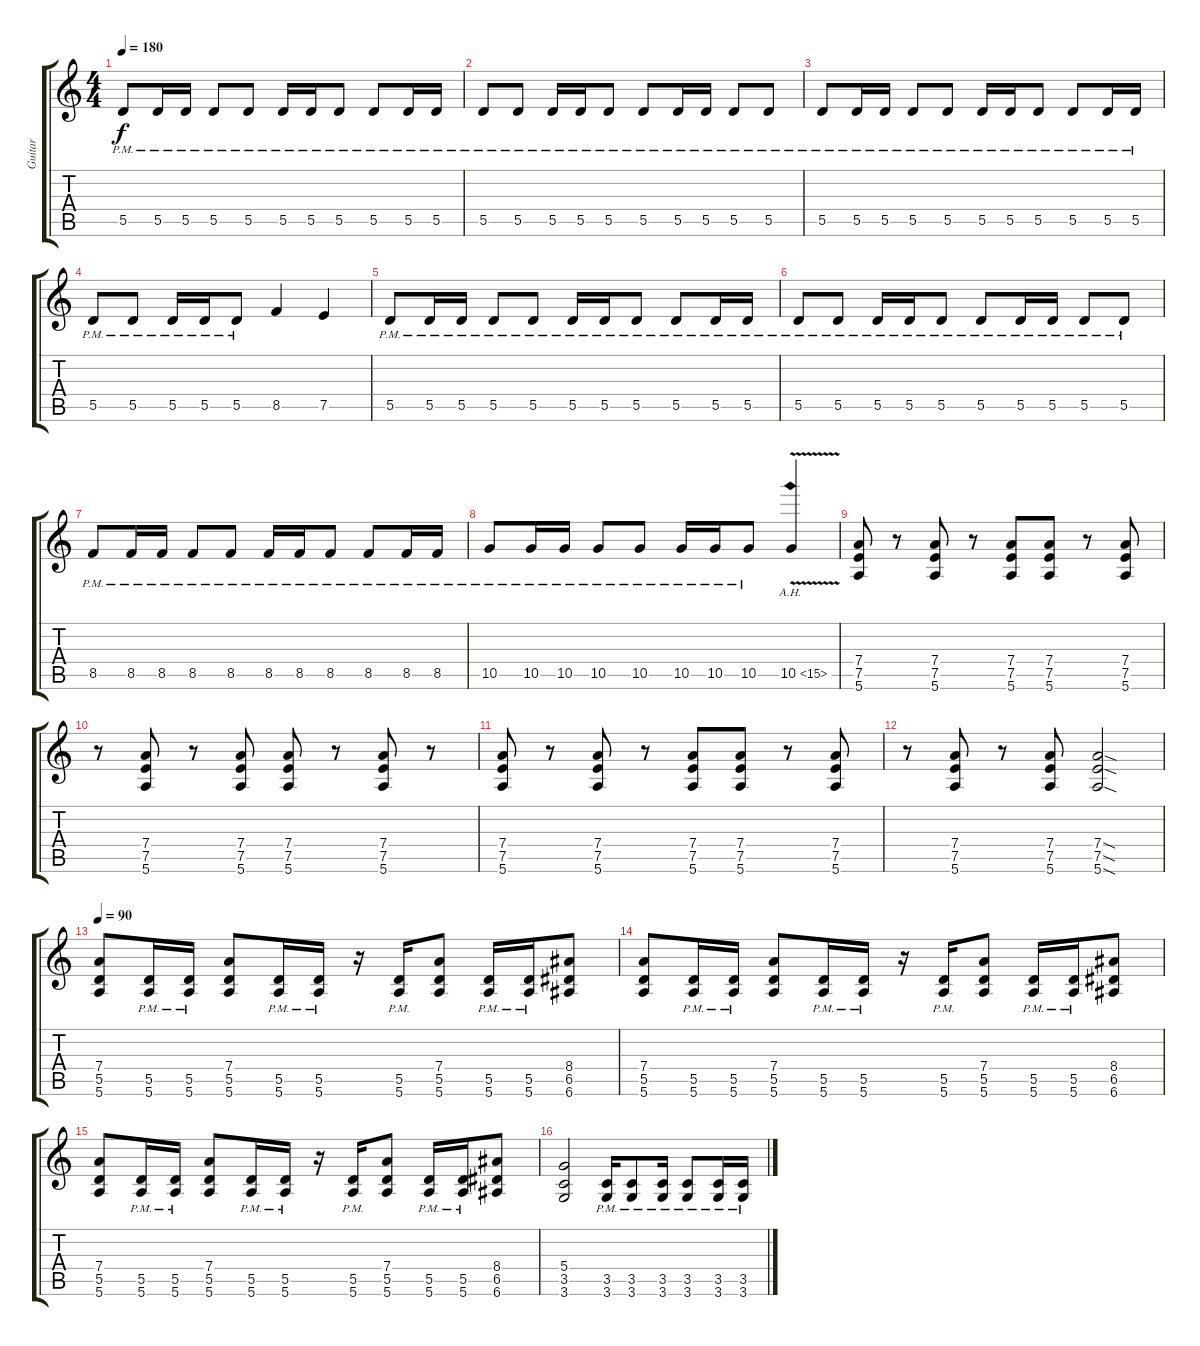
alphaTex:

\track ("Guitar" "Guitar") {instrument distortionguitar}
\staff {score tabs}
\tuning (E4 B3 G3 D3 A2 E2) {hide}
\ts (4 4)
\tempo 180
\clef g2
\ks c
5.5{pm}.8{dy f} 5.5{pm}.16 5.5{pm}.16 5.5{pm}.8 5.5{pm}.8 5.5{pm}.16 5.5{pm}.16 5.5{pm}.8 5.5{pm}.8 5.5{pm}.16 5.5{pm}.16 |
5.5{pm}.8 5.5{pm}.8 5.5{pm}.16 5.5{pm}.16 5.5{pm}.8 5.5{pm}.8 5.5{pm}.16 5.5{pm}.16 5.5{pm}.8 5.5{pm}.8 |
5.5{pm}.8 5.5{pm}.16 5.5{pm}.16 5.5{pm}.8 5.5{pm}.8 5.5{pm}.16 5.5{pm}.16 5.5{pm}.8 5.5{pm}.8 5.5{pm}.16 5.5{pm}.16 |
5.5{pm}.8 5.5{pm}.8 5.5{pm}.16 5.5{pm}.16 5.5{pm}.8 8.5.4 7.5.4 |
5.5{pm}.8 5.5{pm}.16 5.5{pm}.16 5.5{pm}.8 5.5{pm}.8 5.5{pm}.16 5.5{pm}.16 5.5{pm}.8 5.5{pm}.8 5.5{pm}.16 5.5{pm}.16 |
5.5{pm}.8 5.5{pm}.8 5.5{pm}.16 5.5{pm}.16 5.5{pm}.8 5.5{pm}.8 5.5{pm}.16 5.5{pm}.16 5.5{pm}.8 5.5{pm}.8 |
8.5{pm}.8 8.5{pm}.16 8.5{pm}.16 8.5{pm}.8 8.5{pm}.8 8.5{pm}.16 8.5{pm}.16 8.5{pm}.8 8.5{pm}.8 8.5{pm}.16 8.5{pm}.16 |
10.5{pm}.8 10.5{pm}.16 10.5{pm}.16 10.5{pm}.8 10.5{pm}.8 10.5{pm}.16 10.5{pm}.16 10.5{pm}.8 10.5{ah 5 v}.4 |
(7.4 7.5 5.6).8 r.8 (7.4 7.5 5.6).8 r.8 (7.4 7.5 5.6).8 (7.4 7.5 5.6).8 r.8 (7.4 7.5 5.6).8 |
r.8 (7.4 7.5 5.6).8 r.8 (7.4 7.5 5.6).8 (7.4 7.5 5.6).8 r.8 (7.4 7.5 5.6).8 r.8 |
(7.4 7.5 5.6).8 r.8 (7.4 7.5 5.6).8 r.8 (7.4 7.5 5.6).8 (7.4 7.5 5.6).8 r.8 (7.4 7.5 5.6).8 |
r.8 (7.4 7.5 5.6).8 r.8 (7.4 7.5 5.6).8 (7.4{sod} 7.5{sod} 5.6{sod}).2 |
\tempo 90
(7.4 5.5 5.6).8 (5.5{pm} 5.6{pm}).16 (5.5{pm} 5.6{pm}).16 (7.4 5.5 5.6).8 (5.5{pm} 5.6{pm}).16 (5.5{pm} 5.6{pm}).16 r.16 (5.5{pm} 5.6{pm}).16 (7.4 5.5 5.6).8 (5.5{pm} 5.6{pm}).16 (5.5{pm} 5.6{pm}).16 (8.4 6.5 6.6).8 |
(7.4 5.5 5.6).8 (5.5{pm} 5.6{pm}).16 (5.5{pm} 5.6{pm}).16 (7.4 5.5 5.6).8 (5.5{pm} 5.6{pm}).16 (5.5{pm} 5.6{pm}).16 r.16 (5.5{pm} 5.6{pm}).16 (7.4 5.5 5.6).8 (5.5{pm} 5.6{pm}).16 (5.5{pm} 5.6{pm}).16 (8.4 6.5 6.6).8 |
(7.4 5.5 5.6).8 (5.5{pm} 5.6{pm}).16 (5.5{pm} 5.6{pm}).16 (7.4 5.5 5.6).8 (5.5{pm} 5.6{pm}).16 (5.5{pm} 5.6{pm}).16 r.16 (5.5{pm} 5.6{pm}).16 (7.4 5.5 5.6).8 (5.5{pm} 5.6{pm}).16 (5.5{pm} 5.6{pm}).16 (8.4 6.5 6.6).8 |
(5.4 3.5 3.6).2 (3.5{pm} 3.6{pm}).16 (3.5{pm} 3.6{pm}).8 (3.5{pm} 3.6{pm}).16 (3.5{pm} 3.6{pm}).8 (3.5{pm} 3.6{pm}).16 (3.5{pm} 3.6{pm}).16
